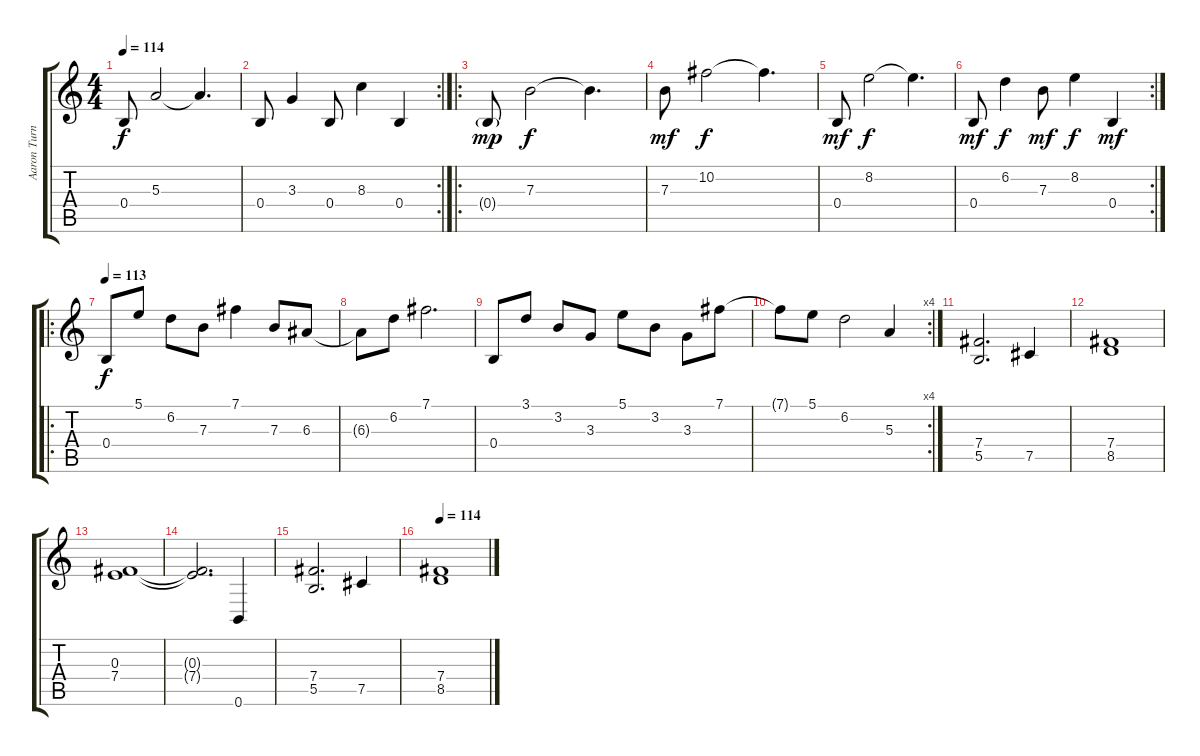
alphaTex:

\track ("Aaron Turner" "Aaron Turn") {solo instrument overdrivenguitar}
\staff {score tabs}
\tuning (B3 Ab3 E3 B2 Gb2 B1) {hide}
\ts (4 4)
\tempo 114
\clef g2
\ks c
0.4.8{dy f} 5.3.2 5.3{t}.4{d} |
\rc 2
0.4.8 3.3.4 0.4.8 8.3.4 0.4.4 |
\ro
0.4{g}.8{dy mp} 7.3.2{dy f} 7.3{t}.4{d} |
7.3.8{dy mf} 10.2.2{dy f} 10.2{t}.4{d} |
0.4.8{dy mf} 8.2.2{dy f} 8.2{t}.4{d} |
\rc 2
0.4.8{dy mf} 6.2.4{dy f} 7.3.8{dy mf} 8.2.4{dy f} 0.4.4{dy mf} |
\ro
\tempo 113
0.4.8{dy f volume 11} 5.1.8 6.2.8 7.3.8 7.1.4 7.3.8 6.3.8 |
6.3{t}.8 6.2.8 7.1.2{d} |
0.4.8 3.1.8 3.2.8 3.3.8 5.1.8 3.2.8 3.3.8 7.1.8 |
\rc 4
7.1{t}.8 5.1.8 6.2.2 5.3.4 |
(7.4 5.5).2{d volume 13} 7.5.4 |
(7.4 8.5).1 |
(0.3 7.4).1 |
(0.3{t} 7.4{t}).2{d} 0.6.4 |
(7.4 5.5).2{d} 7.5.4 |
\tempo 114
(7.4 8.5).1
